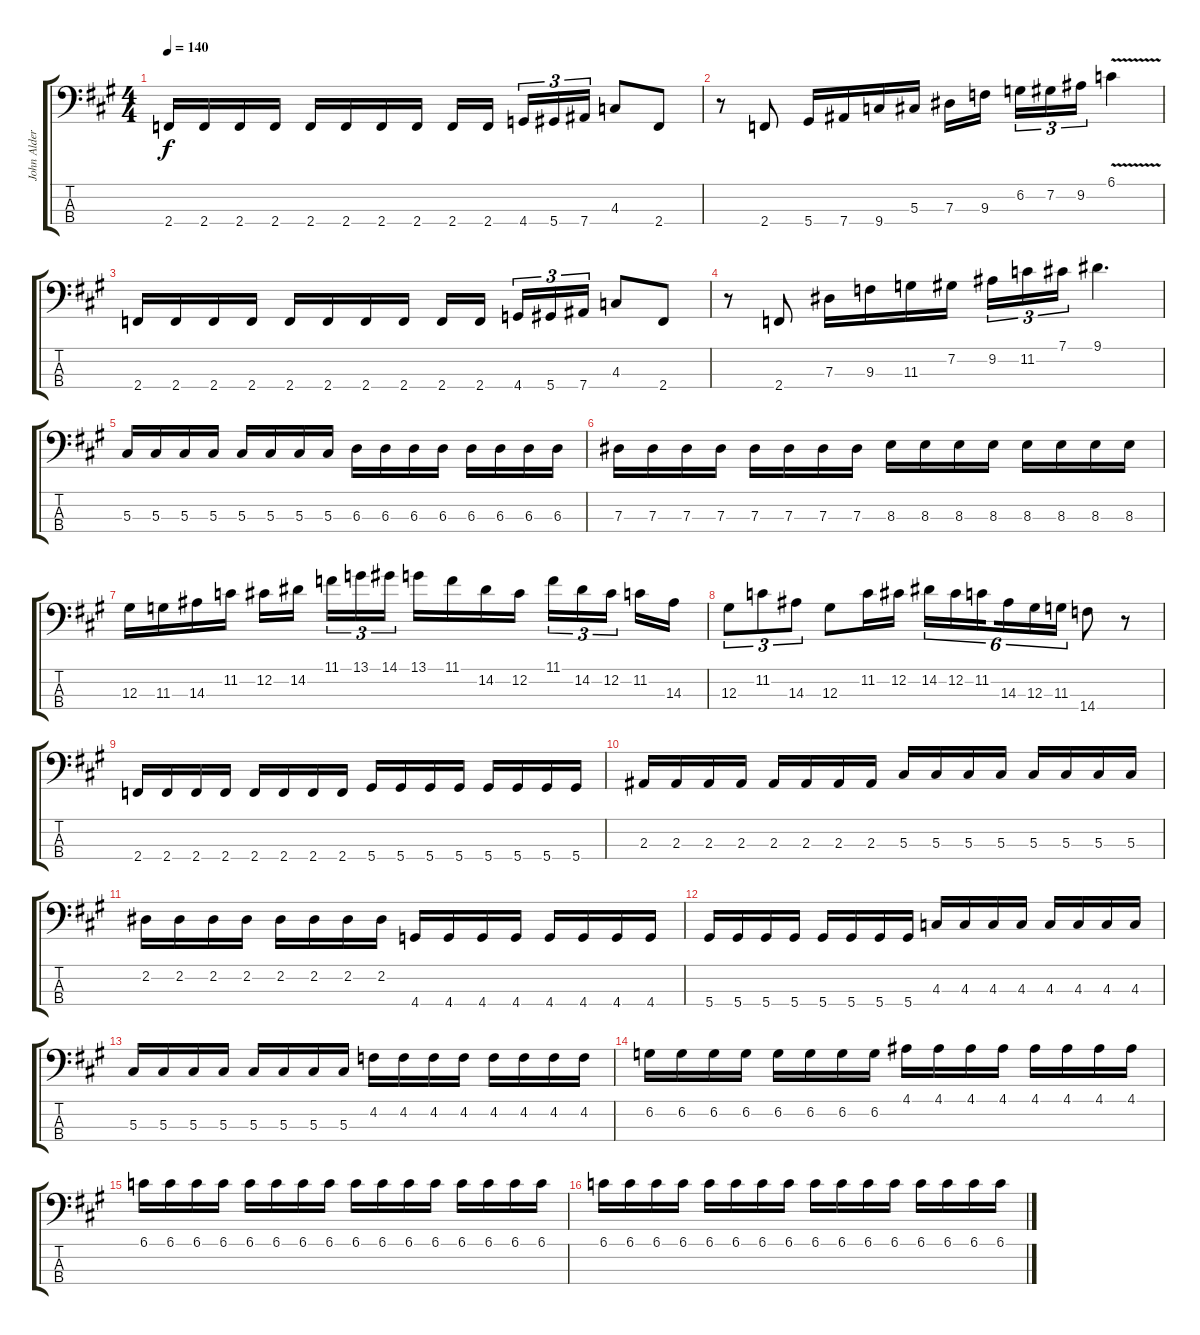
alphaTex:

\track ("John Alderete" "John Alder") {instrument electricbassfinger}
\staff {score tabs}
\tuning (Gb2 Db2 Ab1 Eb1) {hide}
\ts (4 4)
\tempo 140
\clef f4
\ks f#minor
2.4.16{dy f} 2.4.16 2.4.16 2.4.16 2.4.16 2.4.16 2.4.16 2.4.16 2.4.16 2.4.16{beam splitsecondary} 4.4.16{tu (3 2)} 5.4.16{tu (3 2)} 7.4.16{tu (3 2)} 4.3.8 2.4.8 |
r.8 2.4.8 5.4.16 7.4.16 9.4.16 5.3.16 7.3.16 9.3.16{beam splitsecondary} 6.2.16{tu (3 2)} 7.2.16{tu (3 2)} 9.2.16{tu (3 2)} 6.1{v}.4 |
2.4.16 2.4.16 2.4.16 2.4.16 2.4.16 2.4.16 2.4.16 2.4.16 2.4.16 2.4.16{beam splitsecondary} 4.4.16{tu (3 2)} 5.4.16{tu (3 2)} 7.4.16{tu (3 2)} 4.3.8 2.4.8 |
r.8 2.4.8 7.3.16 9.3.16 11.3.16 7.2.16 9.2.16{tu (3 2)} 11.2.16{tu (3 2)} 7.1.16{tu (3 2)} 9.1.4{d} |
5.3.16 5.3.16 5.3.16 5.3.16 5.3.16 5.3.16 5.3.16 5.3.16 6.3.16 6.3.16 6.3.16 6.3.16 6.3.16 6.3.16 6.3.16 6.3.16 |
7.3.16 7.3.16 7.3.16 7.3.16 7.3.16 7.3.16 7.3.16 7.3.16 8.3.16 8.3.16 8.3.16 8.3.16 8.3.16 8.3.16 8.3.16 8.3.16 |
12.3.16 11.3.16 14.3.16 11.2.16 12.2.16 14.2.16{beam splitsecondary} 11.1.16{tu (3 2)} 13.1.16{tu (3 2)} 14.1.16{tu (3 2)} 13.1.16 11.1.16 14.2.16 12.2.16 11.1.16{tu (3 2)} 14.2.16{tu (3 2)} 12.2.16{tu (3 2) beam splitsecondary} 11.2.16 14.3.16 |
12.3.8{tu (3 2)} 11.2.8{tu (3 2)} 14.3.8{tu (3 2)} 12.3.8 11.2.16 12.2.16 14.2.16{tu (6 4)} 12.2.16{tu (6 4)} 11.2.16{tu (6 4) beam splitsecondary} 14.3.16{tu (6 4)} 12.3.16{tu (6 4)} 11.3.16{tu (6 4)} 14.4.8 r.8 |
2.4.16 2.4.16 2.4.16 2.4.16 2.4.16 2.4.16 2.4.16 2.4.16 5.4.16 5.4.16 5.4.16 5.4.16 5.4.16 5.4.16 5.4.16 5.4.16 |
2.3.16 2.3.16 2.3.16 2.3.16 2.3.16 2.3.16 2.3.16 2.3.16 5.3.16 5.3.16 5.3.16 5.3.16 5.3.16 5.3.16 5.3.16 5.3.16 |
2.2.16 2.2.16 2.2.16 2.2.16 2.2.16 2.2.16 2.2.16 2.2.16 4.4.16 4.4.16 4.4.16 4.4.16 4.4.16 4.4.16 4.4.16 4.4.16 |
5.4.16 5.4.16 5.4.16 5.4.16 5.4.16 5.4.16 5.4.16 5.4.16 4.3.16 4.3.16 4.3.16 4.3.16 4.3.16 4.3.16 4.3.16 4.3.16 |
5.3.16 5.3.16 5.3.16 5.3.16 5.3.16 5.3.16 5.3.16 5.3.16 4.2.16 4.2.16 4.2.16 4.2.16 4.2.16 4.2.16 4.2.16 4.2.16 |
6.2.16 6.2.16 6.2.16 6.2.16 6.2.16 6.2.16 6.2.16 6.2.16 4.1.16 4.1.16 4.1.16 4.1.16 4.1.16 4.1.16 4.1.16 4.1.16 |
6.1.16 6.1.16 6.1.16 6.1.16 6.1.16 6.1.16 6.1.16 6.1.16 6.1.16 6.1.16 6.1.16 6.1.16 6.1.16 6.1.16 6.1.16 6.1.16 |
6.1.16 6.1.16 6.1.16 6.1.16 6.1.16 6.1.16 6.1.16 6.1.16 6.1.16 6.1.16 6.1.16 6.1.16 6.1.16 6.1.16 6.1.16 6.1.16
